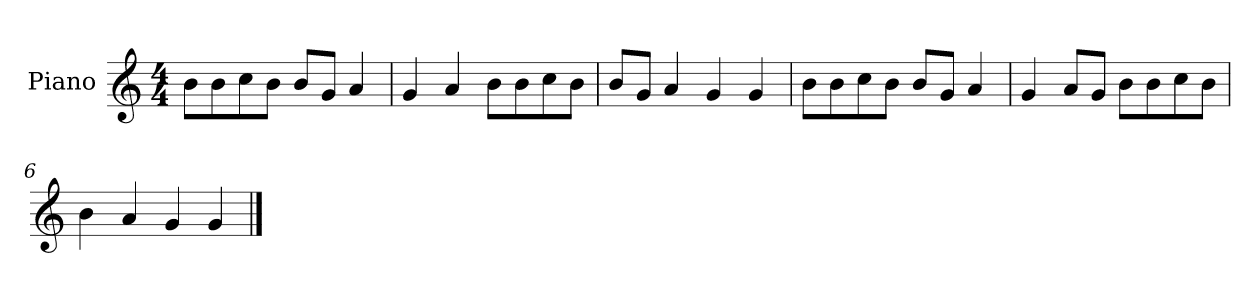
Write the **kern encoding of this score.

**kern
*part1
*staff1
*I"Piano
*I'P-no
*clefG2
*k[]
*M4/4
*MM90
=1
8b\L
8b\
8cc\
8b\J
8b/L
8g/J
4a/
=2
4g/
4a/
8b\L
8b\
8cc\
8b\J
=3
8b/L
8g/J
4a/
4g/
4g/
=4
8b\L
8b\
8cc\
8b\J
8b/L
8g/J
4a/
=5
4g/
8a/L
8g/J
8b\L
8b\
8cc\
8b\J
=6
4b\
4a/
4g/
4g/
==
*-
